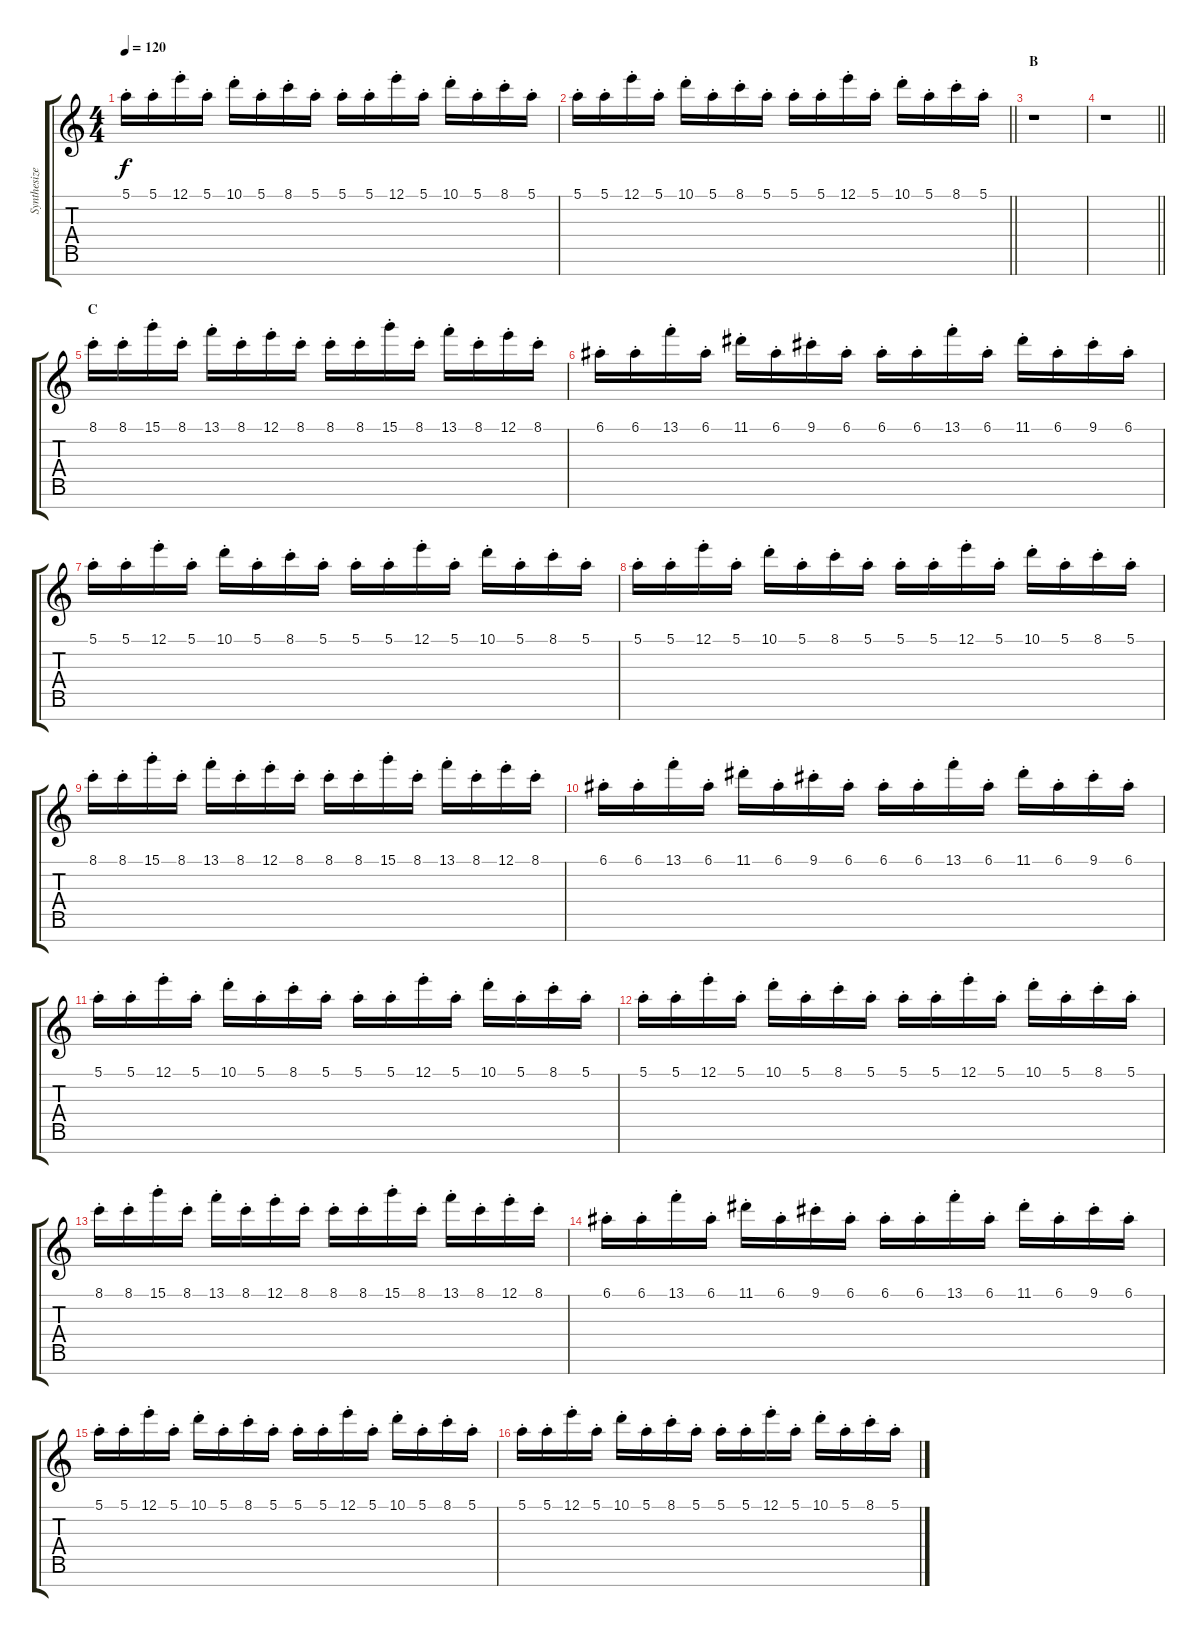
\track ("Synthesizer II" "Synthesize") {instrument lead1square}
\staff {score tabs}
\tuning (E5 B4 G4 D4 A3 E3 B2) {hide}
\ts (4 4)
\tempo 120
\clef g2
\ks c
5.1{st}.16{dy f} 5.1{st}.16 12.1{st}.16 5.1{st}.16 10.1{st}.16 5.1{st}.16 8.1{st}.16 5.1{st}.16 5.1{st}.16 5.1{st}.16 12.1{st}.16 5.1{st}.16 10.1{st}.16 5.1{st}.16 8.1{st}.16 5.1{st}.16 |
\barLineRight lightlight
5.1{st}.16 5.1{st}.16 12.1{st}.16 5.1{st}.16 10.1{st}.16 5.1{st}.16 8.1{st}.16 5.1{st}.16 5.1{st}.16 5.1{st}.16 12.1{st}.16 5.1{st}.16 10.1{st}.16 5.1{st}.16 8.1{st}.16 5.1{st}.16 |
\section ("" "B")
r.1 |
\barLineRight lightlight
r.1 |
\section ("" "C")
8.1{st}.16 8.1{st}.16 15.1{st}.16 8.1{st}.16 13.1{st}.16 8.1{st}.16 12.1{st}.16 8.1{st}.16 8.1{st}.16 8.1{st}.16 15.1{st}.16 8.1{st}.16 13.1{st}.16 8.1{st}.16 12.1{st}.16 8.1{st}.16 |
6.1{st}.16 6.1{st}.16 13.1{st}.16 6.1{st}.16 11.1{st}.16 6.1{st}.16 9.1{st}.16 6.1{st}.16 6.1{st}.16 6.1{st}.16 13.1{st}.16 6.1{st}.16 11.1{st}.16 6.1{st}.16 9.1{st}.16 6.1{st}.16 |
5.1{st}.16 5.1{st}.16 12.1{st}.16 5.1{st}.16 10.1{st}.16 5.1{st}.16 8.1{st}.16 5.1{st}.16 5.1{st}.16 5.1{st}.16 12.1{st}.16 5.1{st}.16 10.1{st}.16 5.1{st}.16 8.1{st}.16 5.1{st}.16 |
5.1{st}.16 5.1{st}.16 12.1{st}.16 5.1{st}.16 10.1{st}.16 5.1{st}.16 8.1{st}.16 5.1{st}.16 5.1{st}.16 5.1{st}.16 12.1{st}.16 5.1{st}.16 10.1{st}.16 5.1{st}.16 8.1{st}.16 5.1{st}.16 |
8.1{st}.16 8.1{st}.16 15.1{st}.16 8.1{st}.16 13.1{st}.16 8.1{st}.16 12.1{st}.16 8.1{st}.16 8.1{st}.16 8.1{st}.16 15.1{st}.16 8.1{st}.16 13.1{st}.16 8.1{st}.16 12.1{st}.16 8.1{st}.16 |
6.1{st}.16 6.1{st}.16 13.1{st}.16 6.1{st}.16 11.1{st}.16 6.1{st}.16 9.1{st}.16 6.1{st}.16 6.1{st}.16 6.1{st}.16 13.1{st}.16 6.1{st}.16 11.1{st}.16 6.1{st}.16 9.1{st}.16 6.1{st}.16 |
5.1{st}.16 5.1{st}.16 12.1{st}.16 5.1{st}.16 10.1{st}.16 5.1{st}.16 8.1{st}.16 5.1{st}.16 5.1{st}.16 5.1{st}.16 12.1{st}.16 5.1{st}.16 10.1{st}.16 5.1{st}.16 8.1{st}.16 5.1{st}.16 |
5.1{st}.16 5.1{st}.16 12.1{st}.16 5.1{st}.16 10.1{st}.16 5.1{st}.16 8.1{st}.16 5.1{st}.16 5.1{st}.16 5.1{st}.16 12.1{st}.16 5.1{st}.16 10.1{st}.16 5.1{st}.16 8.1{st}.16 5.1{st}.16 |
8.1{st}.16 8.1{st}.16 15.1{st}.16 8.1{st}.16 13.1{st}.16 8.1{st}.16 12.1{st}.16 8.1{st}.16 8.1{st}.16 8.1{st}.16 15.1{st}.16 8.1{st}.16 13.1{st}.16 8.1{st}.16 12.1{st}.16 8.1{st}.16 |
6.1{st}.16 6.1{st}.16 13.1{st}.16 6.1{st}.16 11.1{st}.16 6.1{st}.16 9.1{st}.16 6.1{st}.16 6.1{st}.16 6.1{st}.16 13.1{st}.16 6.1{st}.16 11.1{st}.16 6.1{st}.16 9.1{st}.16 6.1{st}.16 |
5.1{st}.16 5.1{st}.16 12.1{st}.16 5.1{st}.16 10.1{st}.16 5.1{st}.16 8.1{st}.16 5.1{st}.16 5.1{st}.16 5.1{st}.16 12.1{st}.16 5.1{st}.16 10.1{st}.16 5.1{st}.16 8.1{st}.16 5.1{st}.16 |
5.1{st}.16 5.1{st}.16 12.1{st}.16 5.1{st}.16 10.1{st}.16 5.1{st}.16 8.1{st}.16 5.1{st}.16 5.1{st}.16 5.1{st}.16 12.1{st}.16 5.1{st}.16 10.1{st}.16 5.1{st}.16 8.1{st}.16 5.1{st}.16
